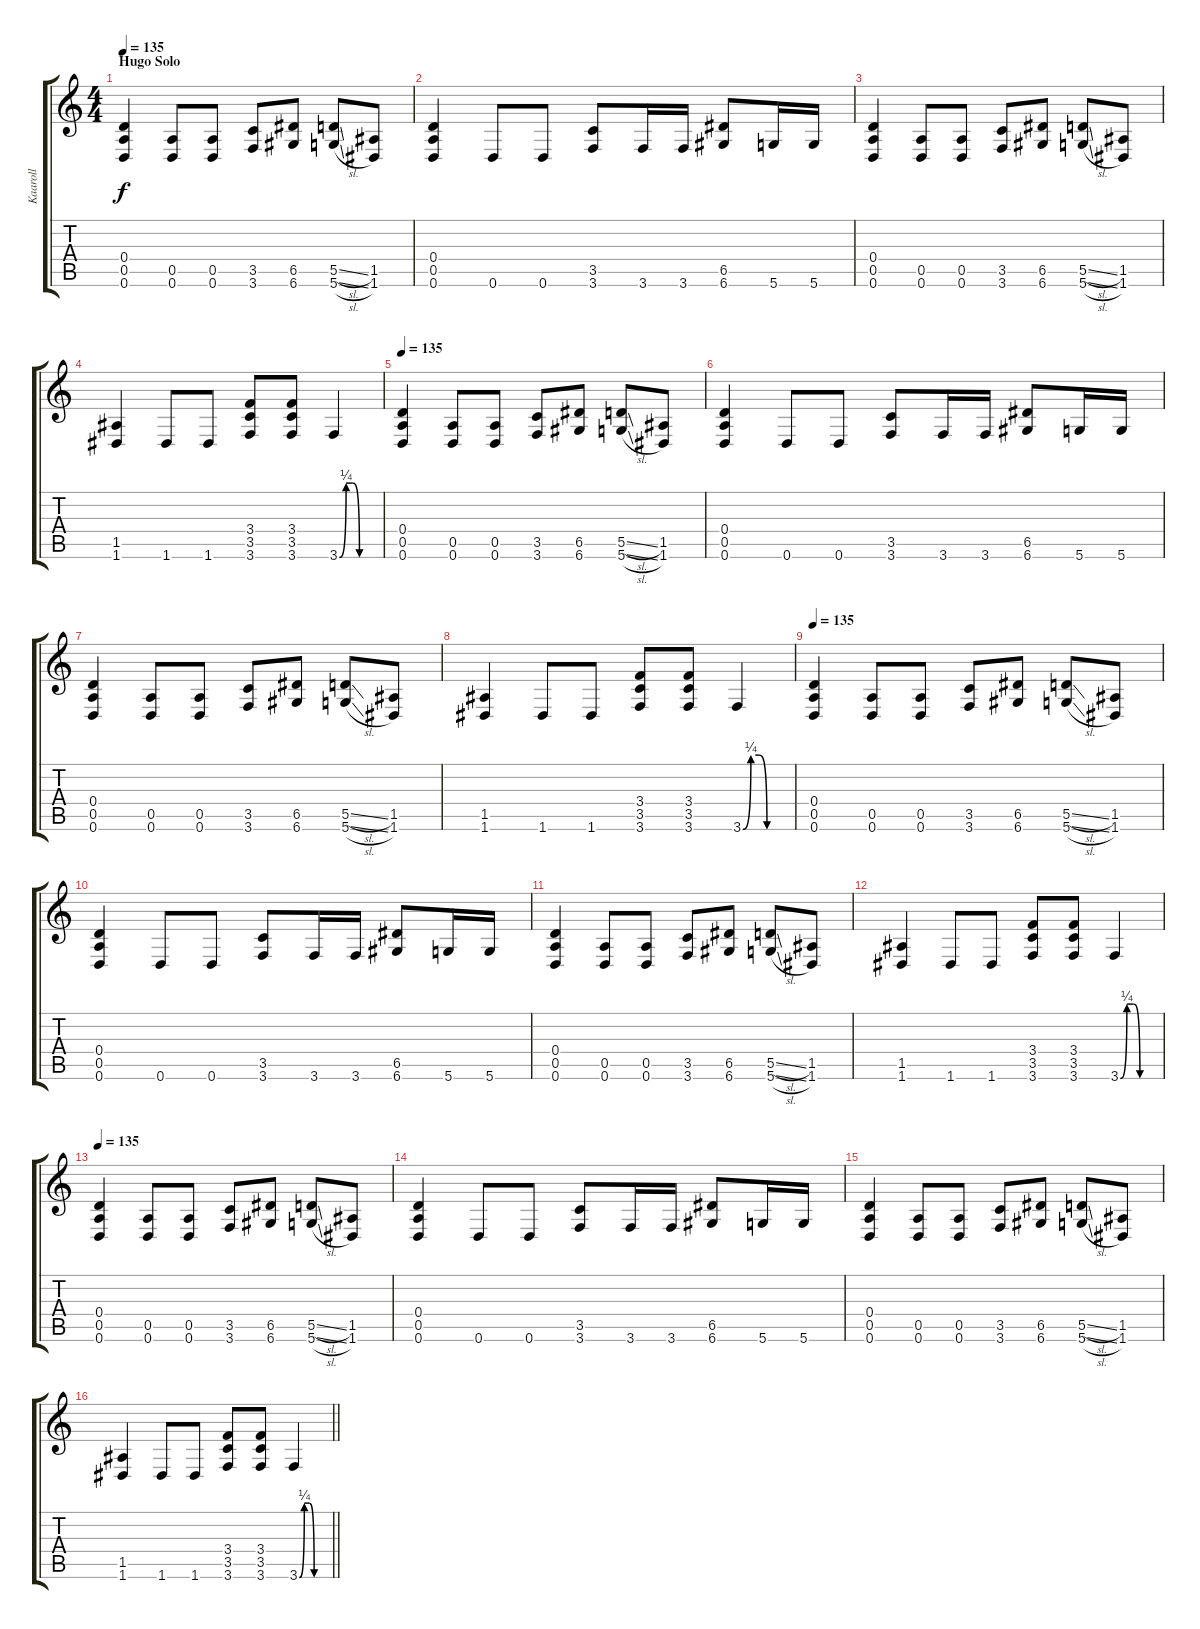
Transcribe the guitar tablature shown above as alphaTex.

\track ("Kaaroll" "Kaaroll") {instrument acousticguitarsteel}
\staff {score tabs}
\tuning (E4 B3 G3 D3 A2 D2) {hide}
\ts (4 4)
\section ("" "Hugo Solo")
\tempo 135
\clef g2
\ks c
(0.4 0.5 0.6).4{dy f} (0.5 0.6).8 (0.5 0.6).8 (3.5 3.6).8 (6.5 6.6).8 (5.5{sl} 5.6{sl}).8 (1.5 1.6).8 |
(0.4 0.5 0.6).4 0.6.8 0.6.8 (3.5 3.6).8 3.6.16 3.6.16 (6.5 6.6).8 5.6.16 5.6.16 |
(0.4 0.5 0.6).4 (0.5 0.6).8 (0.5 0.6).8 (3.5 3.6).8 (6.5 6.6).8 (5.5{sl} 5.6{sl}).8 (1.5 1.6).8 |
(1.5 1.6).4 1.6.8 1.6.8 (3.4 3.5 3.6).8 (3.4 3.5 3.6).8 3.6{be (custom 0 0 10 1 20 1 30 0 60 0)}.4 |
\tempo 135
(0.4 0.5 0.6).4 (0.5 0.6).8 (0.5 0.6).8 (3.5 3.6).8 (6.5 6.6).8 (5.5{sl} 5.6{sl}).8 (1.5 1.6).8 |
(0.4 0.5 0.6).4 0.6.8 0.6.8 (3.5 3.6).8 3.6.16 3.6.16 (6.5 6.6).8 5.6.16 5.6.16 |
(0.4 0.5 0.6).4 (0.5 0.6).8 (0.5 0.6).8 (3.5 3.6).8 (6.5 6.6).8 (5.5{sl} 5.6{sl}).8 (1.5 1.6).8 |
(1.5 1.6).4 1.6.8 1.6.8 (3.4 3.5 3.6).8 (3.4 3.5 3.6).8 3.6{be (custom 0 0 10 1 20 1 30 0 60 0)}.4 |
\tempo 135
(0.4 0.5 0.6).4 (0.5 0.6).8 (0.5 0.6).8 (3.5 3.6).8 (6.5 6.6).8 (5.5{sl} 5.6{sl}).8 (1.5 1.6).8 |
(0.4 0.5 0.6).4 0.6.8 0.6.8 (3.5 3.6).8 3.6.16 3.6.16 (6.5 6.6).8 5.6.16 5.6.16 |
(0.4 0.5 0.6).4 (0.5 0.6).8 (0.5 0.6).8 (3.5 3.6).8 (6.5 6.6).8 (5.5{sl} 5.6{sl}).8 (1.5 1.6).8 |
(1.5 1.6).4 1.6.8 1.6.8 (3.4 3.5 3.6).8 (3.4 3.5 3.6).8 3.6{be (custom 0 0 10 1 20 1 30 0 60 0)}.4 |
\tempo 135
(0.4 0.5 0.6).4 (0.5 0.6).8 (0.5 0.6).8 (3.5 3.6).8 (6.5 6.6).8 (5.5{sl} 5.6{sl}).8 (1.5 1.6).8 |
(0.4 0.5 0.6).4 0.6.8 0.6.8 (3.5 3.6).8 3.6.16 3.6.16 (6.5 6.6).8 5.6.16 5.6.16 |
(0.4 0.5 0.6).4 (0.5 0.6).8 (0.5 0.6).8 (3.5 3.6).8 (6.5 6.6).8 (5.5{sl} 5.6{sl}).8 (1.5 1.6).8 |
\barLineRight lightlight
(1.5 1.6).4 1.6.8 1.6.8 (3.4 3.5 3.6).8 (3.4 3.5 3.6).8 3.6{be (custom 0 0 10 1 20 1 30 0 60 0)}.4
